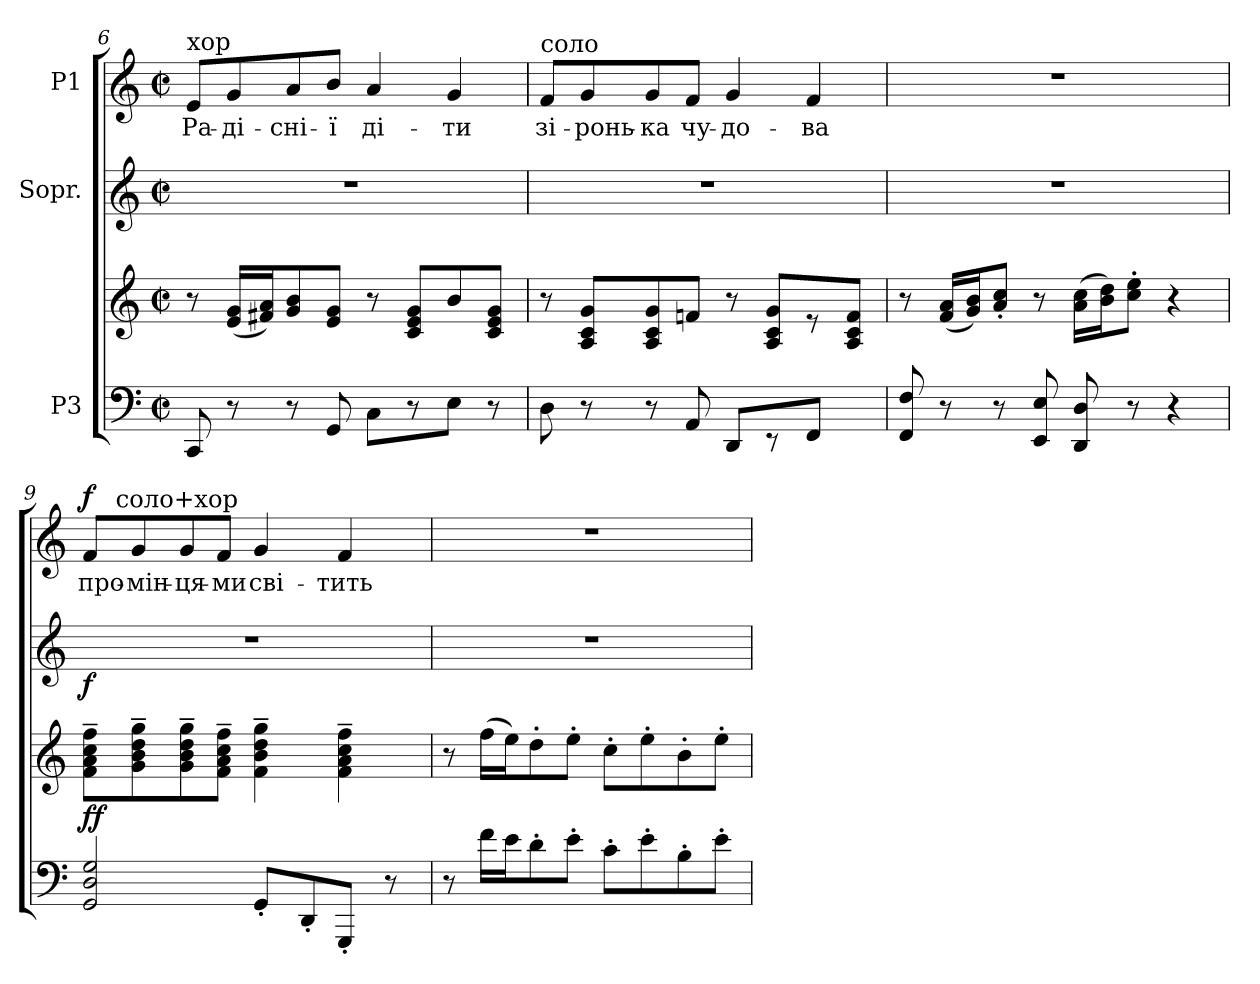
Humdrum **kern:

**kern	**kern	**dynam	**kern	**dynam	**kern	**text	**dynam
*part3	*part3	*part3	*part2	*part2	*part1	*part1	*part1
*staff4	*staff3	*staff3/4	*staff2	*staff2	*staff1	*staff1	*staff1
*I"P3	*	*	*I"Sopr.	*	*I"P1	*	*
*clefF4	*clefG2	*	*clefG2	*	*clefG2	*	*
*k[]	*k[]	*	*k[]	*	*k[]	*	*
*C:	*C:	*	*C:	*	*C:	*	*
*M2/2	*M2/2	*	*M2/2	*	*M2/2	*	*
*met(c|)	*met(c|)	*	*met(c|)	*	*met(c|)	*	*
=6	=6	=6	=6	=6	=6	=6	=6
!	!	!	!	!	!LO:TX:a:t=хор	!	!
!	!	!	!	!	!	!LO:LY:b:color=#000000	!
8CCi/	8r	.	1r	.	8ei/L	Ра-	.
!	!	!	!	!	!	!LO:LY:b:color=#000000	!
8r	(16ei/ 16giLL	.	.	.	8gi/	-ді-	.
.	16f#Xi/ 16aiJ)	.	.	.	.	.	.
!	!	!	!	!	!	!LO:LY:b:color=#000000	!
8r	8gi/ 8bi	.	.	.	8ai/	-сні-	.
!	!	!	!	!	!	!LO:LY:b:color=#000000	!
8GGi/	8ei/ 8giJ	.	.	.	8bi/J	-ї	.
!	!	!	!	!	!	!LO:LY:b:color=#000000	!
8Ci\L	8r	.	.	.	4ai/	ді-	.
8r	8ci/ 8ei 8giL	.	.	.	.	.	.
!	!	!	!	!	!	!LO:LY:b:color=#000000	!
8Ei\J	8bi/	.	.	.	4gi/	-ти	.
8r	8ci/ 8ei 8giJ	.	.	.	.	.	.
=7	=7	=7	=7	=7	=7	=7	=7
!	!	!	!	!	!LO:TX:a:t=соло	!	!
!	!	!	!	!	!	!LO:LY:b:color=#000000	!
8Di\	8r	.	1r	.	8fi/L	зі-	.
!	!	!	!	!	!	!LO:LY:b:color=#000000	!
8r	8Ai/ 8ci 8giL	.	.	.	8gi/	-ронь-	.
!	!	!	!	!	!	!LO:LY:b:color=#000000	!
8r	8Ai/ 8ci 8gi	.	.	.	8gi/	-ка	.
!	!	!	!	!	!	!LO:LY:b:color=#000000	!
8AAi/	8fni/J	.	.	.	8fi/J	чу-	.
!	!	!	!	!	!	!LO:LY:b:color=#000000	!
8DDi/L	8r	.	.	.	4gi/	-до-	.
8r	8Ai/ 8ci 8giL	.	.	.	.	.	.
!	!	!	!	!	!	!LO:LY:b:color=#000000	!
8FFi/J	8r	.	.	.	4fi/	-ва	.
8ryy	8Ai/ 8ci 8fiJ	.	.	.	.	.	.
=8	=8	=8	=8	=8	=8	=8	=8
8FFi/ 8Fi	8r	.	1r	.	1r	.	.
8r	(16fi/ 16aiLL	.	.	.	.	.	.
.	16gi/ 16biJ)	.	.	.	.	.	.
8r	8ai/' 8cci'J	.	.	.	.	.	.
8EEi/ 8Ei	8r	.	.	.	.	.	.
8DDi/ 8Di	(16ai\ 16cciLL	.	.	.	.	.	.
.	16bi\ 16ddiJ)	.	.	.	.	.	.
8r	8cci\' 8eei'J	.	.	.	.	.	.
4r	4r	.	.	.	.	.	.
!!LO:LB:g=z
=9	=9	=9	=9	=9	=9	=9	=9
!	!	!	!	!	!	!LO:LY:b:color=#000000	!
*	*	*	*	*	*^	*	*
2GGi/ 2Di 2Gi	8fi\~ 8ai~ 8cci~ 8ffi~L	f f	1r	f	8fi/L	16.ryy	про-	f
!	!	!	!	!	!	!LO:TX:a:t=соло+хор	!	!
.	.	.	.	.	.	2ryy	.	.
!	!	!	!	!	!	!	!LO:LY:b:color=#000000	!
.	8gi\~ 8bi~ 8ddi~ 8ggi~	.	.	.	8gi/	.	-мін-	.
!	!	!	!	!	!	!	!LO:LY:b:color=#000000	!
.	8gi\~ 8bi~ 8ddi~ 8ggi~	.	.	.	8gi/	.	-ця-	.
!	!	!	!	!	!	!	!LO:LY:b:color=#000000	!
.	8fi\~ 8ai~ 8cci~ 8ffi~J	.	.	.	8fi/J	.	-ми	.
!	!	!	!	!	!	!	!LO:LY:b:color=#000000	!
8GG'i/L	4fi\~ 4bi~ 4ddi~ 4ggi~	.	.	.	4gi/	.	сві-	.
.	.	.	.	.	.	4ryy	.	.
8DD'i/	.	.	.	.	.	.	.	.
!	!	!	!	!	!	!	!LO:LY:b:color=#000000	!
8GGG'i/J	4fi\~ 4ai~ 4cci~ 4ffi~	.	.	.	4fi/	.	-тить	.
.	.	.	.	.	.	8ryy	.	.
8r	.	.	.	.	.	.	.	.
.	.	.	.	.	.	32ryy	.	.
*	*	*	*	*	*v	*v	*	*
=10	=10	=10	=10	=10	=10	=10	=10
8r	8r	.	1r	.	1r	.	.
16fi\LL	(16ffi\LL	.	.	.	.	.	.
16ei\J	16eei\J)	.	.	.	.	.	.
8d'i\	8dd'i\	.	.	.	.	.	.
8e'i\J	8ee'i\J	.	.	.	.	.	.
8c'i\L	8cc'i\L	.	.	.	.	.	.
8e'i\	8ee'i\	.	.	.	.	.	.
8B'i\	8b'i\	.	.	.	.	.	.
8e'i\J	8ee'i\J	.	.	.	.	.	.
=	=	=	=	=	=	=	=
*-	*-	*-	*-	*-	*-	*-	*-
